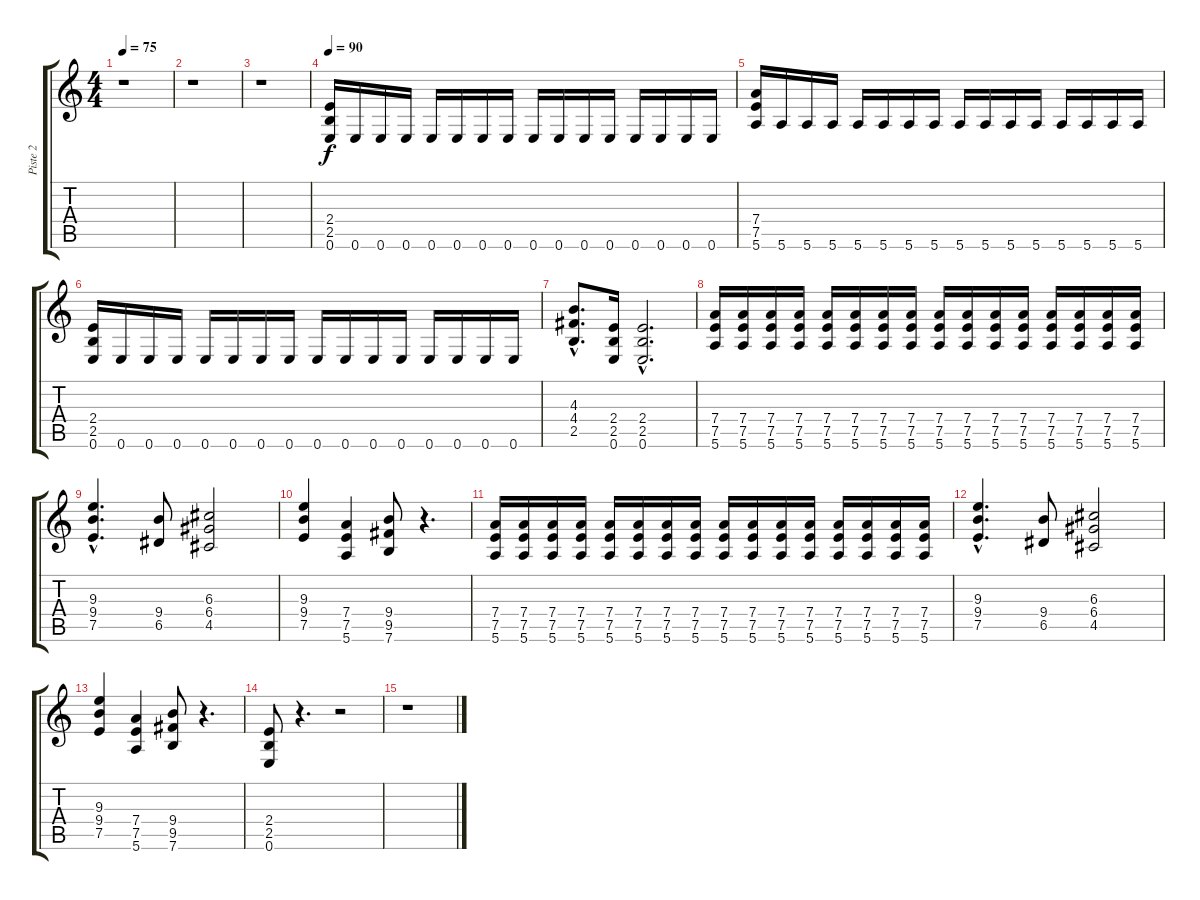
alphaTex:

\track ("Piste 2" "Piste 2") {instrument distortionguitar}
\staff {score tabs}
\tuning (E4 B3 G3 D3 A2 E2) {hide}
\ts (4 4)
\tempo 75
\clef g2
\ks c
r.1{dy f} |
r.1 |
r.1 |
\tempo 90
(2.4 2.5 0.6).16 0.6.16 0.6.16 0.6.16 0.6.16 0.6.16 0.6.16 0.6.16 0.6.16 0.6.16 0.6.16 0.6.16 0.6.16 0.6.16 0.6.16 0.6.16 |
(7.4 7.5 5.6).16 5.6.16 5.6.16 5.6.16 5.6.16 5.6.16 5.6.16 5.6.16 5.6.16 5.6.16 5.6.16 5.6.16 5.6.16 5.6.16 5.6.16 5.6.16 |
(2.4 2.5 0.6).16 0.6.16 0.6.16 0.6.16 0.6.16 0.6.16 0.6.16 0.6.16 0.6.16 0.6.16 0.6.16 0.6.16 0.6.16 0.6.16 0.6.16 0.6.16 |
(4.3{hac} 4.4{hac} 2.5{hac}).8{d} (2.4 2.5 0.6).16 (2.4 2.5{hac} 0.6{hac}).2{d} |
(7.4 7.5 5.6).16 (7.4 7.5 5.6).16 (7.4 7.5 5.6).16 (7.4 7.5 5.6).16 (7.4 7.5 5.6).16 (7.4 7.5 5.6).16 (7.4 7.5 5.6).16 (7.4 7.5 5.6).16 (7.4 7.5 5.6).16 (7.4 7.5 5.6).16 (7.4 7.5 5.6).16 (7.4 7.5 5.6).16 (7.4 7.5 5.6).16 (7.4 7.5 5.6).16 (7.4 7.5 5.6).16 (7.4 7.5 5.6).16 |
(9.3{hac} 9.4{hac} 7.5{hac}).4{d} (9.4 6.5).8 (6.3 6.4 4.5).2 |
(9.3 9.4 7.5).4 (7.4 7.5 5.6).4 (9.4 9.5 7.6).8 r.4{d} |
(7.4 7.5 5.6).16 (7.4 7.5 5.6).16 (7.4 7.5 5.6).16 (7.4 7.5 5.6).16 (7.4 7.5 5.6).16 (7.4 7.5 5.6).16 (7.4 7.5 5.6).16 (7.4 7.5 5.6).16 (7.4 7.5 5.6).16 (7.4 7.5 5.6).16 (7.4 7.5 5.6).16 (7.4 7.5 5.6).16 (7.4 7.5 5.6).16 (7.4 7.5 5.6).16 (7.4 7.5 5.6).16 (7.4 7.5 5.6).16 |
(9.3{hac} 9.4{hac} 7.5{hac}).4{d} (9.4 6.5).8 (6.3 6.4 4.5).2 |
(9.3 9.4 7.5).4 (7.4 7.5 5.6).4 (9.4 9.5 7.6).8 r.4{d} |
(2.4 2.5 0.6).8 r.4{d} r.2 |
r.1
